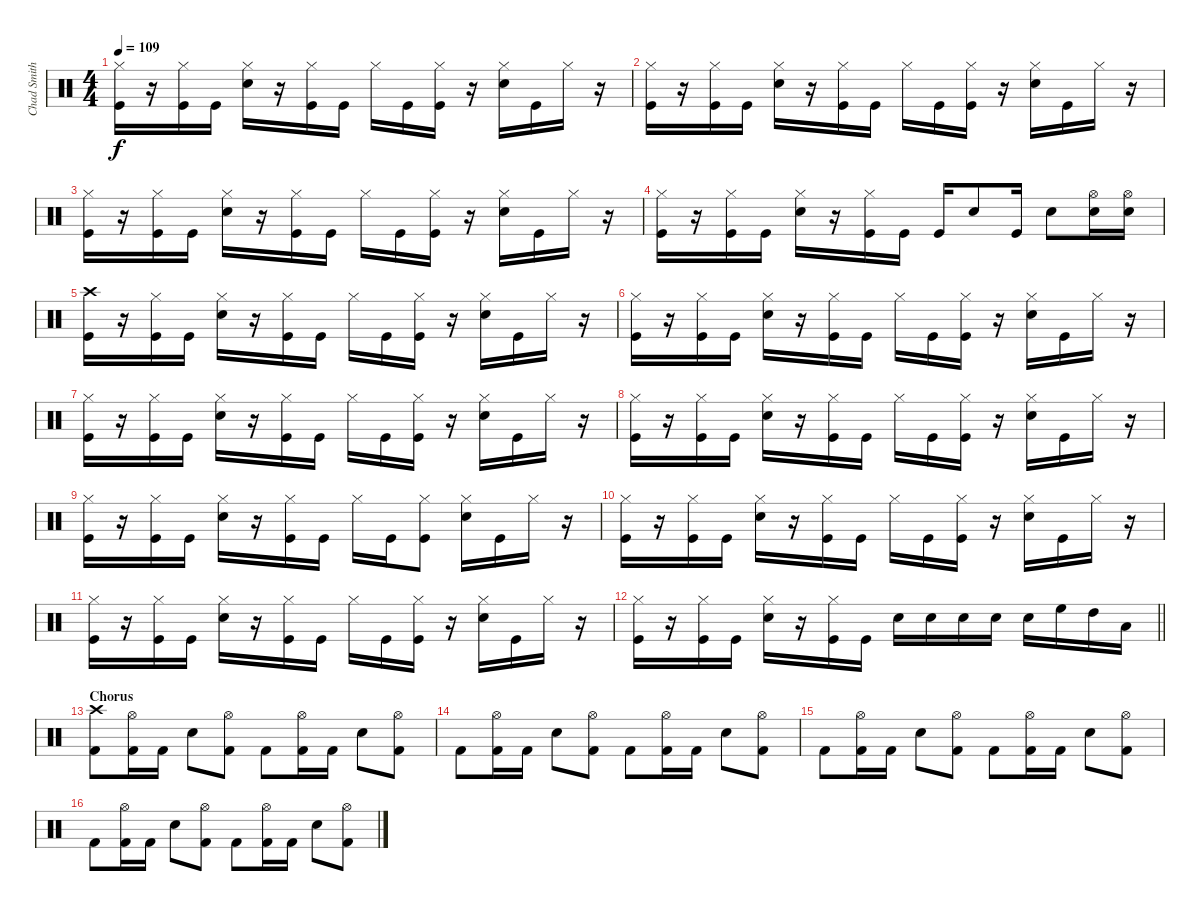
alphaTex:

\track ("Chad Smith" "Chad Smith") {instrument percussion}
\staff {score}
\articulation defaults
\ts (4 4)
\tempo 109
\clef neutral
\ks c
("Hi-Hat (closed)" "Kick (hit)").16{dy f} r.16 ("Hi-Hat (closed)" "Kick (hit)").16 "Kick (hit)".16 ("Hi-Hat (closed)" "Snare (hit) 2").16 r.16 ("Hi-Hat (closed)" "Kick (hit)").16 "Kick (hit)".16 "Hi-Hat (closed)".16 "Kick (hit)".16 ("Hi-Hat (closed)" "Kick (hit)").16 r.16 ("Hi-Hat (closed)" "Snare (hit) 2").16 "Kick (hit)".16 "Hi-Hat (closed)".16 r.16 |
("Hi-Hat (closed)" "Kick (hit)").16 r.16 ("Hi-Hat (closed)" "Kick (hit)").16 "Kick (hit)".16 ("Hi-Hat (closed)" "Snare (hit) 2").16 r.16 ("Hi-Hat (closed)" "Kick (hit)").16 "Kick (hit)".16 "Hi-Hat (closed)".16 "Kick (hit)".16 ("Hi-Hat (closed)" "Kick (hit)").16 r.16 ("Hi-Hat (closed)" "Snare (hit) 2").16 "Kick (hit)".16 "Hi-Hat (closed)".16 r.16 |
("Hi-Hat (closed)" "Kick (hit)").16 r.16 ("Hi-Hat (closed)" "Kick (hit)").16 "Kick (hit)".16 ("Hi-Hat (closed)" "Snare (hit) 2").16 r.16 ("Hi-Hat (closed)" "Kick (hit)").16 "Kick (hit)".16 "Hi-Hat (closed)".16 "Kick (hit)".16 ("Hi-Hat (closed)" "Kick (hit)").16 r.16 ("Hi-Hat (closed)" "Snare (hit) 2").16 "Kick (hit)".16 "Hi-Hat (closed)".16 r.16 |
("Hi-Hat (closed)" "Kick (hit)").16 r.16 ("Hi-Hat (closed)" "Kick (hit)").16 "Kick (hit)".16 ("Hi-Hat (closed)" "Snare (hit) 2").16 r.16 ("Hi-Hat (closed)" "Kick (hit)").16 "Kick (hit)".16 "Kick (hit)".16 "Snare (hit) 2".8 "Kick (hit)".16 "Snare (hit) 2".8 ("Hi-Hat (open)" "Snare (hit) 2").16 ("Hi-Hat (open)" "Snare (hit) 2").16 |
("Crash high (hit)" "Kick (hit)").16 r.16 ("Hi-Hat (closed)" "Kick (hit)").16 "Kick (hit)".16 ("Hi-Hat (closed)" "Snare (hit) 2").16 r.16 ("Hi-Hat (closed)" "Kick (hit)").16 "Kick (hit)".16 "Hi-Hat (closed)".16 "Kick (hit)".16 ("Hi-Hat (closed)" "Kick (hit)").16 r.16 ("Hi-Hat (closed)" "Snare (hit) 2").16 "Kick (hit)".16 "Hi-Hat (closed)".16 r.16 |
("Hi-Hat (closed)" "Kick (hit)").16 r.16 ("Hi-Hat (closed)" "Kick (hit)").16 "Kick (hit)".16 ("Hi-Hat (closed)" "Snare (hit) 2").16 r.16 ("Hi-Hat (closed)" "Kick (hit)").16 "Kick (hit)".16 "Hi-Hat (closed)".16 "Kick (hit)".16 ("Hi-Hat (closed)" "Kick (hit)").16 r.16 ("Hi-Hat (closed)" "Snare (hit) 2").16 "Kick (hit)".16 "Hi-Hat (closed)".16 r.16 |
("Hi-Hat (closed)" "Kick (hit)").16 r.16 ("Hi-Hat (closed)" "Kick (hit)").16 "Kick (hit)".16 ("Hi-Hat (closed)" "Snare (hit) 2").16 r.16 ("Hi-Hat (closed)" "Kick (hit)").16 "Kick (hit)".16 "Hi-Hat (closed)".16 "Kick (hit)".16 ("Hi-Hat (closed)" "Kick (hit)").16 r.16 ("Hi-Hat (closed)" "Snare (hit) 2").16 "Kick (hit)".16 "Hi-Hat (closed)".16 r.16 |
("Hi-Hat (closed)" "Kick (hit)").16 r.16 ("Hi-Hat (closed)" "Kick (hit)").16 "Kick (hit)".16 ("Hi-Hat (closed)" "Snare (hit) 2").16 r.16 ("Hi-Hat (closed)" "Kick (hit)").16 "Kick (hit)".16 "Hi-Hat (closed)".16 "Kick (hit)".16 ("Hi-Hat (closed)" "Kick (hit)").16 r.16 ("Hi-Hat (closed)" "Snare (hit) 2").16 "Kick (hit)".16 "Hi-Hat (closed)".16 r.16 |
("Hi-Hat (closed)" "Kick (hit)").16 r.16 ("Hi-Hat (closed)" "Kick (hit)").16 "Kick (hit)".16 ("Hi-Hat (closed)" "Snare (hit) 2").16 r.16 ("Hi-Hat (closed)" "Kick (hit)").16 "Kick (hit)".16 "Hi-Hat (closed)".16 "Kick (hit)".16 ("Hi-Hat (closed)" "Kick (hit)").8 ("Hi-Hat (closed)" "Snare (hit) 2").16 "Kick (hit)".16 "Hi-Hat (closed)".16 r.16 |
("Hi-Hat (closed)" "Kick (hit)").16 r.16 ("Hi-Hat (closed)" "Kick (hit)").16 "Kick (hit)".16 ("Hi-Hat (closed)" "Snare (hit) 2").16 r.16 ("Hi-Hat (closed)" "Kick (hit)").16 "Kick (hit)".16 "Hi-Hat (closed)".16 "Kick (hit)".16 ("Hi-Hat (closed)" "Kick (hit)").16 r.16 ("Hi-Hat (closed)" "Snare (hit) 2").16 "Kick (hit)".16 "Hi-Hat (closed)".16 r.16 |
("Hi-Hat (closed)" "Kick (hit)").16 r.16 ("Hi-Hat (closed)" "Kick (hit)").16 "Kick (hit)".16 ("Hi-Hat (closed)" "Snare (hit) 2").16 r.16 ("Hi-Hat (closed)" "Kick (hit)").16 "Kick (hit)".16 "Hi-Hat (closed)".16 "Kick (hit)".16 ("Hi-Hat (closed)" "Kick (hit)").16 r.16 ("Hi-Hat (closed)" "Snare (hit) 2").16 "Kick (hit)".16 "Hi-Hat (closed)".16 r.16 |
\barLineRight lightlight
("Hi-Hat (closed)" "Kick (hit)").16 r.16 ("Hi-Hat (closed)" "Kick (hit)").16 "Kick (hit)".16 ("Hi-Hat (closed)" "Snare (hit) 2").16 r.16 ("Hi-Hat (closed)" "Kick (hit)").16 "Kick (hit)".16 "Snare (hit) 2".16 "Snare (hit) 2".16 "Snare (hit) 2".16 "Snare (hit) 2".16 "Snare (hit) 2".16 "High Floor Tom (hit)".16 "High Tom (hit)".16 "Low Floor Tom (hit)".16 |
\section ("" "Chorus")
("Crash high (hit)" "Kick (hit) 2").8 ("Hi-Hat (open)" "Kick (hit) 2").16 "Kick (hit) 2".16 "Snare (hit) 2".8 ("Hi-Hat (open)" "Kick (hit) 2").8 "Kick (hit) 2".8 ("Hi-Hat (open)" "Kick (hit) 2").16 "Kick (hit) 2".16 "Snare (hit) 2".8 ("Hi-Hat (open)" "Kick (hit) 2").8 |
"Kick (hit) 2".8 ("Hi-Hat (open)" "Kick (hit) 2").16 "Kick (hit) 2".16 "Snare (hit) 2".8 ("Hi-Hat (open)" "Kick (hit) 2").8 "Kick (hit) 2".8 ("Hi-Hat (open)" "Kick (hit) 2").16 "Kick (hit) 2".16 "Snare (hit) 2".8 ("Hi-Hat (open)" "Kick (hit) 2").8 |
"Kick (hit) 2".8 ("Hi-Hat (open)" "Kick (hit) 2").16 "Kick (hit) 2".16 "Snare (hit) 2".8 ("Hi-Hat (open)" "Kick (hit) 2").8 "Kick (hit) 2".8 ("Hi-Hat (open)" "Kick (hit) 2").16 "Kick (hit) 2".16 "Snare (hit) 2".8 ("Hi-Hat (open)" "Kick (hit) 2").8 |
"Kick (hit) 2".8 ("Hi-Hat (open)" "Kick (hit) 2").16 "Kick (hit) 2".16 "Snare (hit) 2".8 ("Hi-Hat (open)" "Kick (hit) 2").8 "Kick (hit) 2".8 ("Hi-Hat (open)" "Kick (hit) 2").16 "Kick (hit) 2".16 "Snare (hit) 2".8 ("Hi-Hat (open)" "Kick (hit) 2").8
